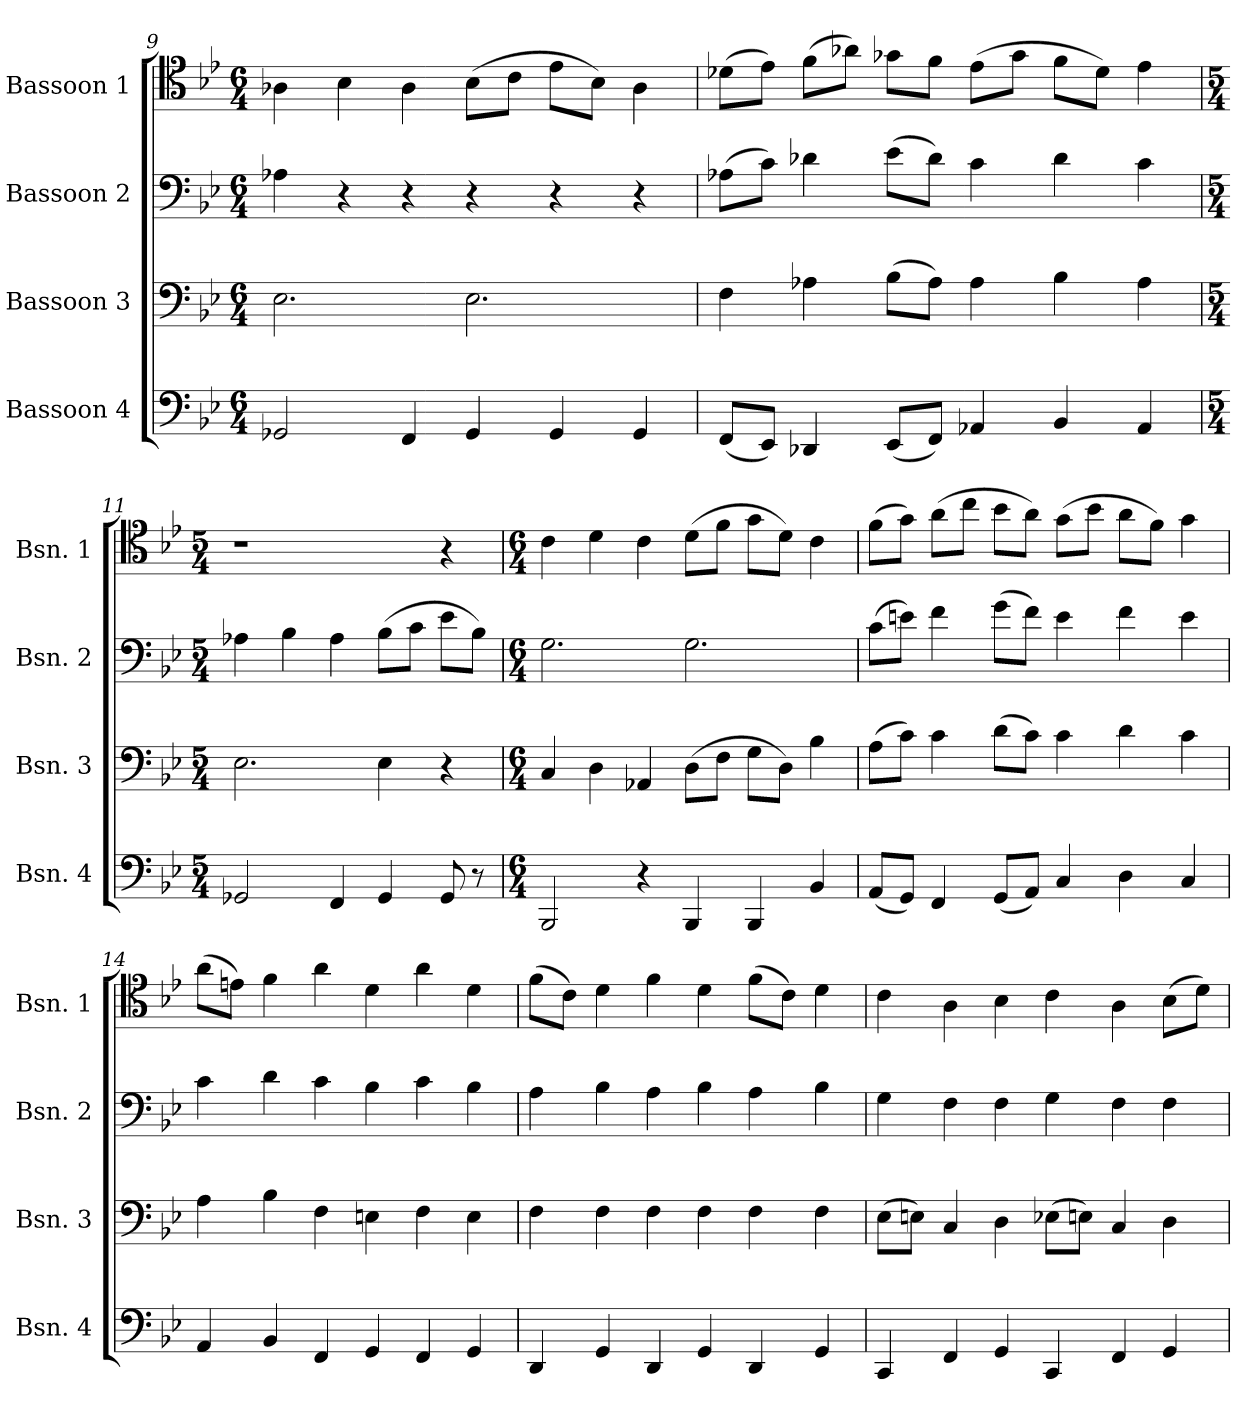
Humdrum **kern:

**kern	**kern	**kern	**kern
*part4	*part3	*part2	*part1
*staff4	*staff3	*staff2	*staff1
*I"Bassoon 4	*I"Bassoon 3	*I"Bassoon 2	*I"Bassoon 1
*I'Bsn. 4	*I'Bsn. 3	*I'Bsn. 2	*I'Bsn. 1
!!LO:PB:g=z
*clefF4	*clefF4	*clefF4	*clefC4
*k[b-e-]	*k[b-e-]	*k[b-e-]	*k[b-e-]
*M6/4	*M6/4	*M6/4	*M6/4
=9	=9	=9	=9
2GG-X/	2.E-\	4A-X\	4A-X\
.	.	4r	4B-\
4FF/	.	4r	4A-\
4GG-/	2.E-\	4r	(8B-\L
.	.	.	8c\J
4GG-/	.	4r	8e-\L
.	.	.	8B-\J)
4GG-/	.	4r	4A-\
=10	=10	=10	=10
(8FF/L	4F\	(8A-X\L	(8d-X\L
8EE-/J)	.	8c\J)	8e-\J)
4DD-X/	4A-X\	4d-X\	(8f\L
.	.	.	8a-X\J)
(8EE-/L	(8B-\L	(8e-\L	8g-X\L
8FF/J)	8A-\J)	8d-\J)	8f\J
4AA-X/	4A-\	4c\	(8e-\L
.	.	.	8g-\J
4BB-/	4B-\	4d-\	8f\L
.	.	.	8d-\J)
4AA-/	4A-\	4c\	4e-\
=11	=11	=11	=11
*M5/4	*M5/4	*M5/4	*M5/4
2GG-X/	2.E-\	4A-X\	1r
.	.	4B-\	.
4FF/	.	4A-\	.
4GG-/	4E-\	(8B-\L	.
.	.	8c\J	.
8GG-/	4r	8e-\L	4r
8r	.	8B-\J)	.
=12	=12	=12	=12
*M6/4	*M6/4	*M6/4	*M6/4
2BBB-/	4C/	2.G\	4c\
.	4D\	.	4d\
4r	4AA-X/	.	4c\
4BBB-/	(8D\L	2.G\	(8d\L
.	8F\J	.	8f\J
4BBB-/	8G\L	.	8g\L
.	8D\J)	.	8d\J)
4BB-/	4B-\	.	4c\
!!LO:LB:g=z
=13	=13	=13	=13
(8AA/L	(8A\L	(8c\L	(8f\L
8GG/J)	8c\J)	8en\J)	8g\J)
4FF/	4c\	4f\	(8a\L
.	.	.	8cc\J
(8GG/L	(8d\L	(8g\L	8b-\L
8AA/J)	8c\J)	8f\J)	8a\J)
4C/	4c\	4e\	(8g\L
.	.	.	8b-\J
4D\	4d\	4f\	8a\L
.	.	.	8f\J)
4C/	4c\	4e\	4g\
=14	=14	=14	=14
4AA/	4A\	4c\	(8a\L
.	.	.	8en\J)
4BB-/	4B-\	4d\	4f\
4FF/	4F\	4c\	4a\
4GG/	4En\	4B-\	4d\
4FF/	4F\	4c\	4a\
4GG/	4E\	4B-\	4d\
=15	=15	=15	=15
4DD/	4F\	4A\	(8f\L
.	.	.	8c\J)
4GG/	4F\	4B-\	4d\
4DD/	4F\	4A\	4f\
4GG/	4F\	4B-\	4d\
4DD/	4F\	4A\	(8f\L
.	.	.	8c\J)
4GG/	4F\	4B-\	4d\
=16	=16	=16	=16
4CC/	(8E-\L	4G\	4c\
.	8En\J)	.	.
4FF/	4C/	4F\	4A\
4GG/	4D\	4F\	4B-\
4CC/	(8E-X\L	4G\	4c\
.	8En\J)	.	.
4FF/	4C/	4F\	4A\
4GG/	4D\	4F\	(8B-\L
.	.	.	8d\J)
=	=	=	=
*-	*-	*-	*-
